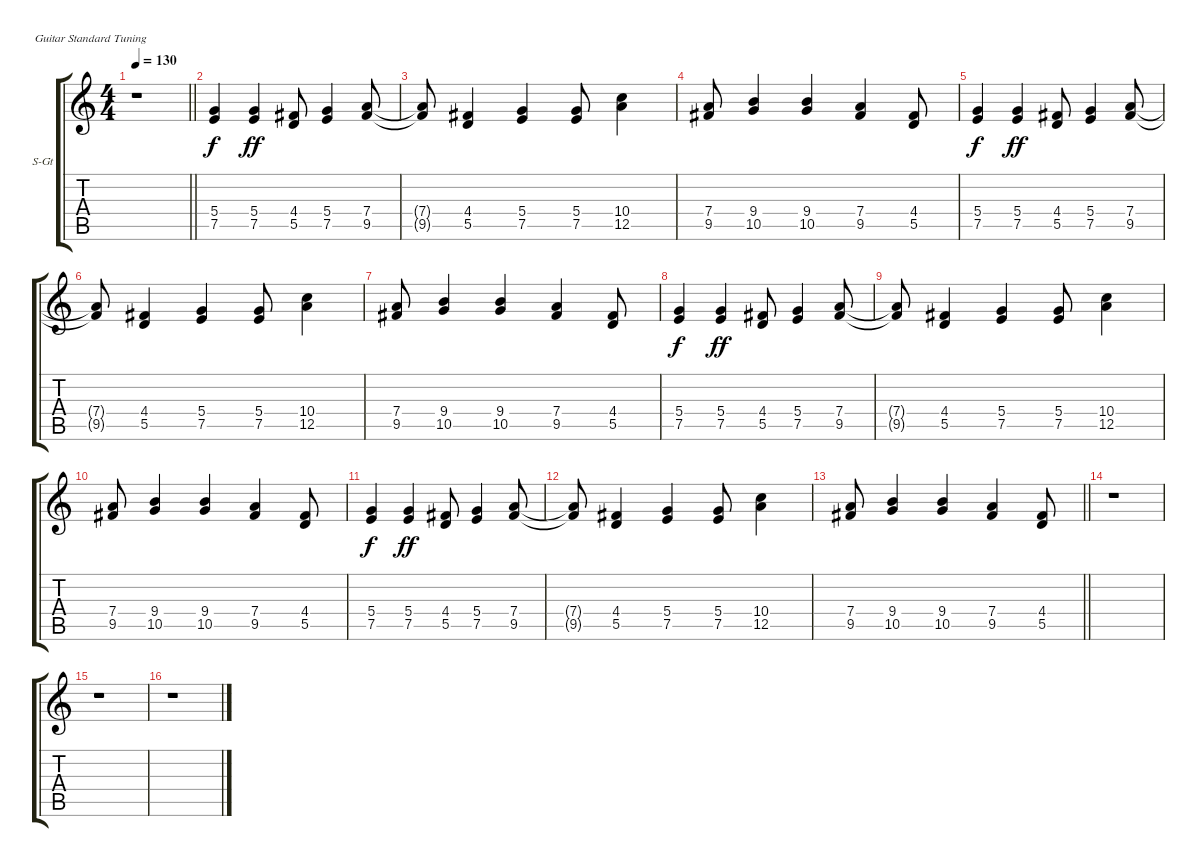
\defaultSystemsLayout 4
\bracketExtendMode groupsimilarinstruments
\firstSystemTrackNameOrientation horizontal
\otherSystemsTrackNameOrientation horizontal
\chordDiagramsInScore
\track ("Steel Guitar" "S-Gt") {instrument acousticguitarsteel}
\staff {score tabs}
\tuning (E4 B3 G3 D3 A2 E2)
\ts (4 4)
\tempo 130
\clef g2
\scale
0.25
\barLineRight lightlight
\ks c
r.1{dy f} |
\scale
0.25 (7.5 5.4).4 (7.5 5.4).4{dy ff} (5.5 4.4).8 (7.5 5.4).4 (9.5 7.4).8 |
\scale
0.25 (9.5{t} 7.4{t}).8 (5.5 4.4).4 (7.5 5.4).4 (7.5 5.4).8 (12.5 10.4).4 |
\scale
0.25 (9.5 7.4).8 (10.5 9.4).4 (10.5 9.4).4 (9.5 7.4).4 (5.5 4.4).8 |
\scale
0.25 (5.4 7.5).4{dy f} (7.5 5.4).4{dy ff} (5.5 4.4).8 (7.5 5.4).4 (9.5 7.4).8 |
\scale
0.25 (9.5{t} 7.4{t}).8 (5.5 4.4).4 (7.5 5.4).4 (7.5 5.4).8 (12.5 10.4).4 |
\scale
0.25 (9.5 7.4).8 (10.5 9.4).4 (10.5 9.4).4 (9.5 7.4).4 (5.5 4.4).8 |
\scale
0.25 (7.5 5.4).4{dy f} (7.5 5.4).4{dy ff} (5.5 4.4).8 (7.5 5.4).4 (9.5 7.4).8 |
\scale
0.25 (9.5{t} 7.4{t}).8 (5.5 4.4).4 (7.5 5.4).4 (7.5 5.4).8 (12.5 10.4).4 |
\scale
0.25 (9.5 7.4).8 (10.5 9.4).4 (10.5 9.4).4 (9.5 7.4).4 (5.5 4.4).8 |
\scale
0.25 (7.5 5.4).4{dy f} (7.5 5.4).4{dy ff} (5.5 4.4).8 (7.5 5.4).4 (9.5 7.4).8 |
\scale
0.25 (9.5{t} 7.4{t}).8 (5.5 4.4).4 (7.5 5.4).4 (7.5 5.4).8 (12.5 10.4).4 |
\scale
0.25
\barLineRight lightlight
(9.5 7.4).8 (10.5 9.4).4 (10.5 9.4).4 (9.5 7.4).4 (5.5 4.4).8 |
\scale
0.25 r.1 |
r.1 |
r.1
